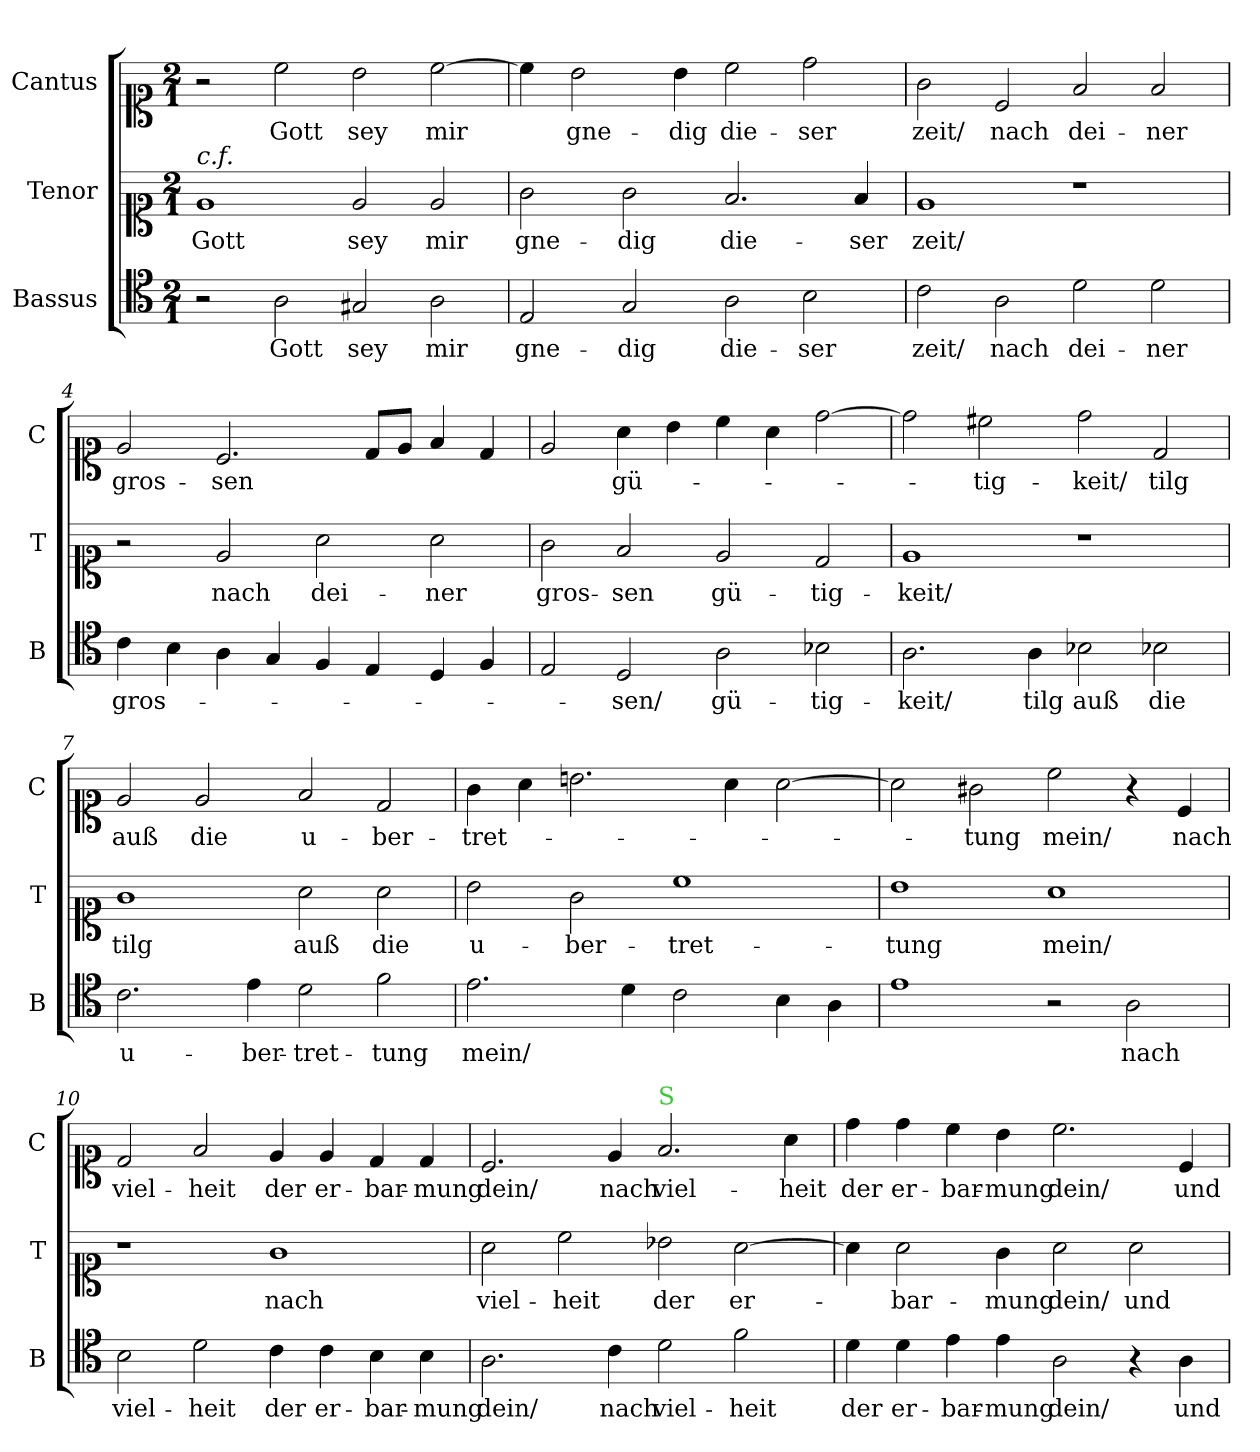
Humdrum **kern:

**kern	**text	**kern	**text	**kern	**text
*part3	*part3	*part2	*part2	*part1	*part1
*staff3	*staff3	*staff2	*staff2	*staff1	*staff1
*I"Bassus	*	*I"Tenor	*	*I"Cantus	*
*I'B	*	*I'T	*	*I'C	*
*clefC4	*	*clefC1	*	*clefC1	*
*k[]	*	*k[]	*	*k[]	*
*E:phr	*	*E:phr	*	*E:phr	*
*M2/1	*	*M2/1	*	*M2/1	*
*MM180	*	*MM180	*	*MM180	*
=1	=1	=1	=1	=1	=1
!	!	!LO:TX:a:i:t=c.f.	!	!	!
2r	.	1e	Gott	2r	.
2A	Gott	.	.	2cc	Gott
2G#X	sey	2e	sey	2b	sey
2A	mir	2e	mir	[2cc	mir
=2	=2	=2	=2	=2	=2
2E	gne-	2g	gne-	4cc]	.
.	.	.	.	2b	gne-
2G	-dig	2g	-dig	.	.
.	.	.	.	4b	-dig
2A	die-	2.f	die-	2cc	die-
2B	-ser	.	.	2dd	-ser
.	.	4f	-ser	.	.
=3	=3	=3	=3	=3	=3
2c	zeit/	1e	zeit/	2g	zeit/
2A	nach	.	.	2c	nach
2d	dei-	1r	.	2f	dei-
2d	-ner	.	.	2f	-ner
=4	=4	=4	=4	=4	=4
4c	gros-	2r	.	2e	gros-
4B	.	.	.	.	.
4A	.	2e	nach	2.c	-sen
4G	.	.	.	.	.
4F	.	2a	dei-	.	.
4E	.	.	.	8d/L	.
.	.	.	.	8e/J	.
4D	.	2a	-ner	4f	.
4F	.	.	.	4d	.
=5	=5	=5	=5	=5	=5
2E	.	2g	gros-	2e	.
2D	-sen/	2f	-sen	4a	gü-
.	.	.	.	4b	.
2A	gü-	2e	gü-	4cc	.
.	.	.	.	4a	.
2B-X	-tig-	2d	-tig-	[2dd	.
=6	=6	=6	=6	=6	=6
2.A	-keit/	1e	-keit/	2dd]	.
.	.	.	.	2cc#X	-tig-
4A	tilg	.	.	.	.
2B-X	auß	1r	.	2dd	-keit/
2B-X	die	.	.	2d	tilg
=7	=7	=7	=7	=7	=7
2.c	u-	1g	tilg	2e	auß
.	.	.	.	2e	die
4e	-ber-	.	.	.	.
2d	-tret-	2a	auß	2f	u-
2f	-tung	2a	die	2d	-ber-
=8	=8	=8	=8	=8	=8
2.e	mein/	2b	u-	4g	-tret-
.	.	.	.	4a	.
.	.	2g	-ber-	2.bn	.
4d	.	.	.	.	.
2c	.	1cc	-tret-	.	.
.	.	.	.	4a	.
4B	.	.	.	[2a	.
4A	.	.	.	.	.
=9	=9	=9	=9	=9	=9
1e	.	1b	-tung	2a]	.
.	.	.	.	2g#X	-tung
2r	.	1a	mein/	2cc	mein/
2A	nach	.	.	4r	.
.	.	.	.	4c	nach
=10	=10	=10	=10	=10	=10
2B	viel-	1r	.	2d	viel-
2d	-heit	.	.	2f	-heit
4c	der	1g	nach	4e	der
4c	er-	.	.	4e	er-
4B	-bar-	.	.	4d	-bar-
4B	-mung	.	.	4d	-mung
=11	=11	=11	=11	=11	=11
2.A	dein/	2a	viel-	2.c	dein/
.	.	2cc	-heit	.	.
!	!LO:LY:i	!	!	!	!LO:LY:i
4c	nach	.	.	4e	nach
!	!	!	!	!LO:TX:a:color=limegreen:t=S	!
!	!LO:LY:i	!	!	!	!LO:LY:i
2d	viel-	2b-X	der	2.f	viel-
!	!LO:LY:i	!	!	!	!
2f	-heit	[2a	er-	.	.
!	!	!	!	!	!LO:LY:i
.	.	.	.	4a	-heit
=12	=12	=12	=12	=12	=12
!	!LO:LY:i	!	!	!	!LO:LY:i
4d	der	4a]	.	4dd	der
!	!LO:LY:i	!	!	!	!LO:LY:i
4d	er-	2a	-bar-	4dd	er-
!	!LO:LY:i	!	!	!	!LO:LY:i
4e	-bar-	.	.	4cc	-bar-
!	!LO:LY:i	!	!	!	!LO:LY:i
4e	-mung	4g	-mung	4b	-mung
!	!LO:LY:i	!	!	!	!LO:LY:i
2A	dein/	2a	dein/	2.cc	dein/
4r	.	2a	und	.	.
4A	und	.	.	4c	und
=	=	=	=	=	=
*-	*-	*-	*-	*-	*-
